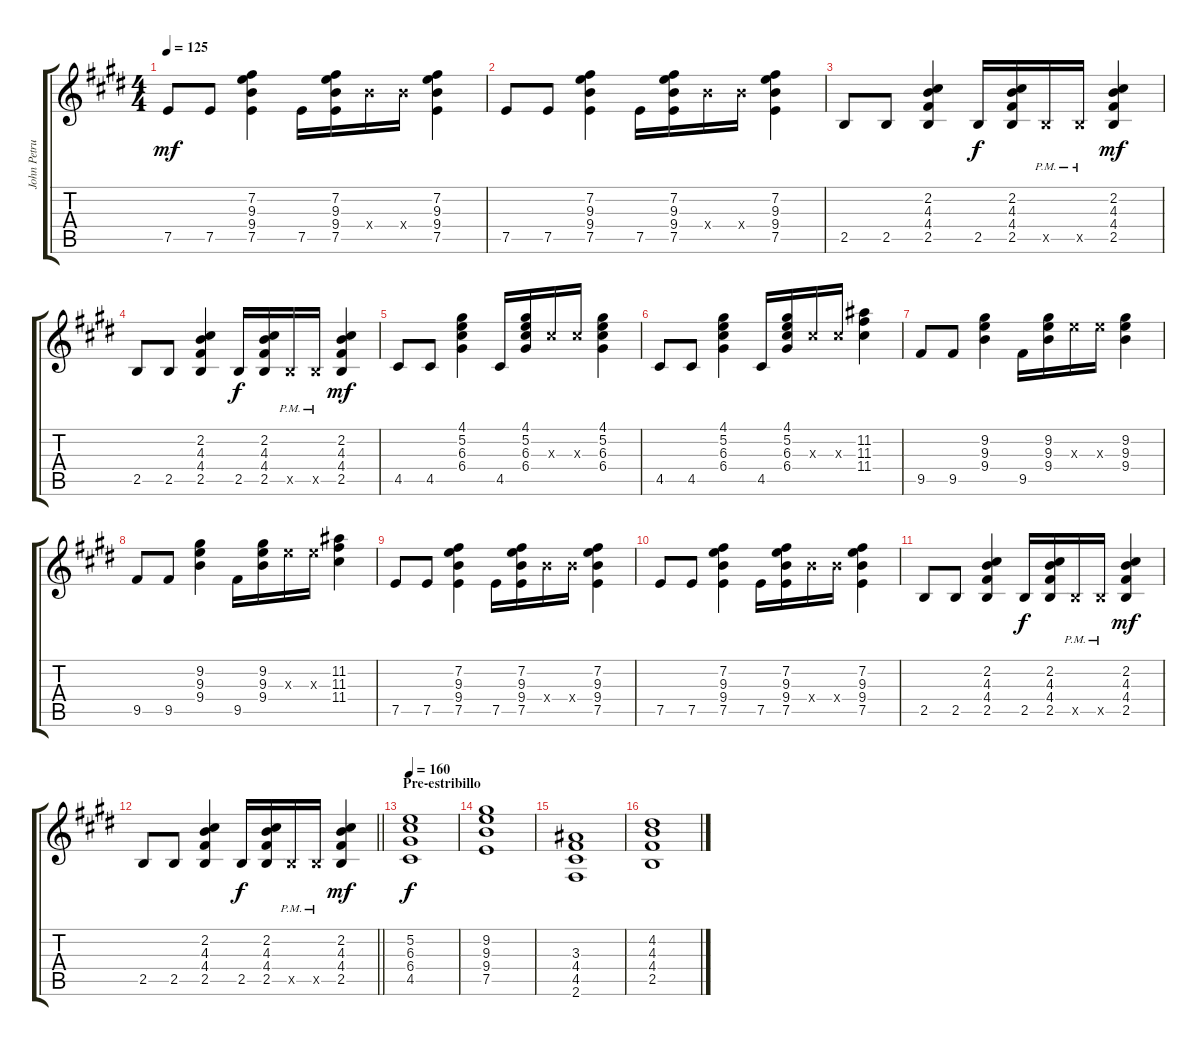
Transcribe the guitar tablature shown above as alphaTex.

\track ("John Petrucci II" "John Petru") {instrument distortionguitar}
\staff {score tabs}
\tuning (E4 B3 G3 D3 A2 E2) {hide}
\ts (4 4)
\tempo 125
\clef g2
\ks e
7.5.8{dy mf} 7.5.8 (7.2 9.3 9.4 7.5).4 7.5.16 (7.2 9.3 9.4 7.5).16 9.4{x}.16 9.4{x}.16 (7.2 9.3 9.4 7.5).4 |
7.5.8 7.5.8 (7.2 9.3 9.4 7.5).4 7.5.16 (7.2 9.3 9.4 7.5).16 9.4{x}.16 9.4{x}.16 (7.2 9.3 9.4 7.5).4 |
2.5.8 2.5.8 (2.2 4.3 4.4 2.5).4 2.5.16{dy f} (2.2 4.3 4.4 2.5).16 2.5{pm x}.16 2.5{pm x}.16 (2.2 4.3 4.4 2.5).4{dy mf} |
2.5.8 2.5.8 (2.2 4.3 4.4 2.5).4 2.5.16{dy f} (2.2 4.3 4.4 2.5).16 2.5{pm x}.16 2.5{pm x}.16 (2.2 4.3 4.4 2.5).4{dy mf} |
4.5.8 4.5.8 (4.1 5.2 6.3 6.4).4 4.5.16 (4.1 5.2 6.3 6.4).16 6.3{x}.16 6.3{x}.16 (4.1 5.2 6.3 6.4).4 |
4.5.8 4.5.8 (4.1 5.2 6.3 6.4).4 4.5.16 (4.1 5.2 6.3 6.4).16 6.3{x}.16 6.3{x}.16 (11.2 11.3 11.4).4 |
9.5.8 9.5.8 (9.2 9.3 9.4).4 9.5.16 (9.2 9.3 9.4).16 9.3{x}.16 9.3{x}.16 (9.2 9.3 9.4).4 |
9.5.8 9.5.8 (9.2 9.3 9.4).4 9.5.16 (9.2 9.3 9.4).16 9.3{x}.16 9.3{x}.16 (11.2 11.3 11.4).4 |
7.5.8 7.5.8 (7.2 9.3 9.4 7.5).4 7.5.16 (7.2 9.3 9.4 7.5).16 9.4{x}.16 9.4{x}.16 (7.2 9.3 9.4 7.5).4 |
7.5.8 7.5.8 (7.2 9.3 9.4 7.5).4 7.5.16 (7.2 9.3 9.4 7.5).16 9.4{x}.16 9.4{x}.16 (7.2 9.3 9.4 7.5).4 |
2.5.8 2.5.8 (2.2 4.3 4.4 2.5).4 2.5.16{dy f} (2.2 4.3 4.4 2.5).16 2.5{pm x}.16 2.5{pm x}.16 (2.2 4.3 4.4 2.5).4{dy mf} |
\barLineRight lightlight
2.5.8 2.5.8 (2.2 4.3 4.4 2.5).4 2.5.16{dy f} (2.2 4.3 4.4 2.5).16 2.5{pm x}.16 2.5{pm x}.16 (2.2 4.3 4.4 2.5).4{dy mf} |
\section ("" "Pre-estribillo")
\tempo 160
(5.2 6.3 6.4 4.5).1{dy f balance 8} |
(9.2 9.3 9.4 7.5).1 |
(3.3 4.4 4.5 2.6).1 |
(4.2 4.3 4.4 2.5).1
